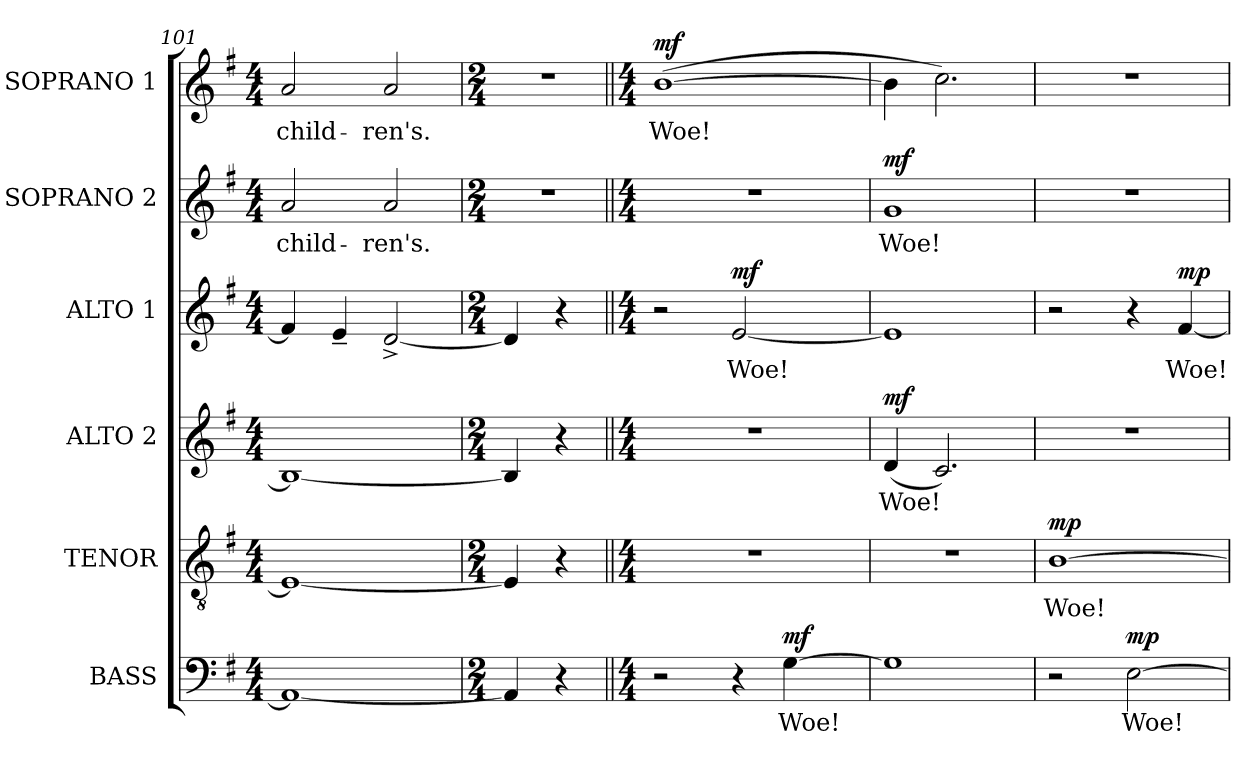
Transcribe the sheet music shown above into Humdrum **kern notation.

**kern	**text	**dynam	**kern	**text	**dynam	**kern	**text	**dynam	**kern	**text	**dynam	**kern	**text	**dynam	**kern	**text	**dynam
*part6	*part6	*part6	*part5	*part5	*part5	*part4	*part4	*part4	*part3	*part3	*part3	*part2	*part2	*part2	*part1	*part1	*part1
*staff6	*staff6	*staff6	*staff5	*staff5	*staff5	*staff4	*staff4	*staff4	*staff3	*staff3	*staff3	*staff2	*staff2	*staff2	*staff1	*staff1	*staff1
*I"BASS	*	*	*I"TENOR	*	*	*I"ALTO 2	*	*	*I"ALTO 1	*	*	*I"SOPRANO 2	*	*	*I"SOPRANO 1	*	*
*I'B.	*	*	*I'T.	*	*	*I'A.2	*	*	*I'A.1	*	*	*I'S.2	*	*	*I'S.1	*	*
!!LO:PB:g=z
*clefF4	*	*	*clefGv2	*	*	*clefG2	*	*	*clefG2	*	*	*clefG2	*	*	*clefG2	*	*
*	*	*	*ITrd7c12	*	*	*	*	*	*	*	*	*	*	*	*	*	*
*k[f#]	*	*	*k[f#]	*	*	*k[f#]	*	*	*k[f#]	*	*	*k[f#]	*	*	*k[f#]	*	*
*G:	*	*	*G:	*	*	*G:	*	*	*G:	*	*	*G:	*	*	*G:	*	*
*M4/4	*	*	*M4/4	*	*	*M4/4	*	*	*M4/4	*	*	*M4/4	*	*	*M4/4	*	*
=101	=101	=101	=101	=101	=101	=101	=101	=101	=101	=101	=101	=101	=101	=101	=101	=101	=101
!	!	!	!	!	!	!	!	!	!	!	!	!	!LO:LY:b:color=#000000	!	!	!	!
!	!	!	!	!	!	!	!	!	!	!	!	!	!	!	!	!LO:LY:b:color=#000000	!
1AAi_	.	.	1EEi_	.	.	1Bi_	.	.	4f#i/]	.	.	2ai/	child-	.	2ai/	child-	.
.	.	.	.	.	.	.	.	.	4e~i/	.	.	.	.	.	.	.	.
!	!	!	!	!	!	!	!	!	!	!	!	!	!LO:LY:b:color=#000000	!	!	!	!
!	!	!	!	!	!	!	!	!	!	!	!	!	!	!	!	!LO:LY:b:color=#000000	!
.	.	.	.	.	.	.	.	.	[2d^i/	.	.	2ai/	-ren's.	.	2ai/	-ren's.	.
=102	=102	=102	=102	=102	=102	=102	=102	=102	=102	=102	=102	=102	=102	=102	=102	=102	=102
*M2/4	*	*	*M2/4	*	*	*M2/4	*	*	*M2/4	*	*	*M2/4	*	*	*M2/4	*	*
!	!	!	!	!	!	!	!	!	!	!	!	!LO:N:vis=1	!	!	!LO:N:vis=1	!	!
4AAi/]	.	.	4EEi/]	.	.	4Bi/]	.	.	4di/]	.	.	2r	.	.	2r	.	.
4r	.	.	4r	.	.	4r	.	.	4r	.	.	.	.	.	.	.	.
=103||	=103||	=103||	=103||	=103||	=103||	=103||	=103||	=103||	=103||	=103||	=103||	=103||	=103||	=103||	=103||	=103||	=103||
*M4/4	*	*	*M4/4	*	*	*M4/4	*	*	*M4/4	*	*	*M4/4	*	*	*M4/4	*	*
!	!	!	!	!	!	!	!	!	!	!	!	!	!	!	!	!LO:LY:b:color=#000000	!
2r	.	.	1r	.	.	1r	.	.	2r	.	.	1r	.	.	([1bi	Woe!	mf
!	!	!	!	!	!	!	!	!	!	!LO:LY:b:color=#000000	!	!	!	!	!	!	!
4r	.	.	.	.	.	.	.	.	[2ei/	Woe!	mf	.	.	.	.	.	.
!	!LO:LY:b:color=#000000	!	!	!	!	!	!	!	!	!	!	!	!	!	!	!	!
[4Gi\	Woe!	mf	.	.	.	.	.	.	.	.	.	.	.	.	.	.	.
=104	=104	=104	=104	=104	=104	=104	=104	=104	=104	=104	=104	=104	=104	=104	=104	=104	=104
!	!	!	!	!	!	!	!LO:LY:b:color=#000000	!	!	!	!	!	!	!	!	!	!
!	!	!	!	!	!	!	!	!	!	!	!	!	!LO:LY:b:color=#000000	!	!	!	!
1Gi]	.	.	1r	.	.	(4di/	Woe!	mf	1ei]	.	.	1gi	Woe!	mf	4bi\]	.	.
.	.	.	.	.	.	2.ci/)	.	.	.	.	.	.	.	.	2.cci\)	.	.
=105	=105	=105	=105	=105	=105	=105	=105	=105	=105	=105	=105	=105	=105	=105	=105	=105	=105
!	!	!	!	!LO:LY:b:color=#000000	!	!	!	!	!	!	!	!	!	!	!	!	!
2r	.	.	[1BBi	Woe!	mp	1r	.	.	2r	.	.	1r	.	.	1r	.	.
!	!LO:LY:b:color=#000000	!	!	!	!	!	!	!	!	!	!	!	!	!	!	!	!
[2Ei\	Woe!	mp	.	.	.	.	.	.	4r	.	.	.	.	.	.	.	.
!	!	!	!	!	!	!	!	!	!	!LO:LY:b:color=#000000	!	!	!	!	!	!	!
.	.	.	.	.	.	.	.	.	[4f#i/	Woe!	mp	.	.	.	.	.	.
=	=	=	=	=	=	=	=	=	=	=	=	=	=	=	=	=	=
*-	*-	*-	*-	*-	*-	*-	*-	*-	*-	*-	*-	*-	*-	*-	*-	*-	*-
